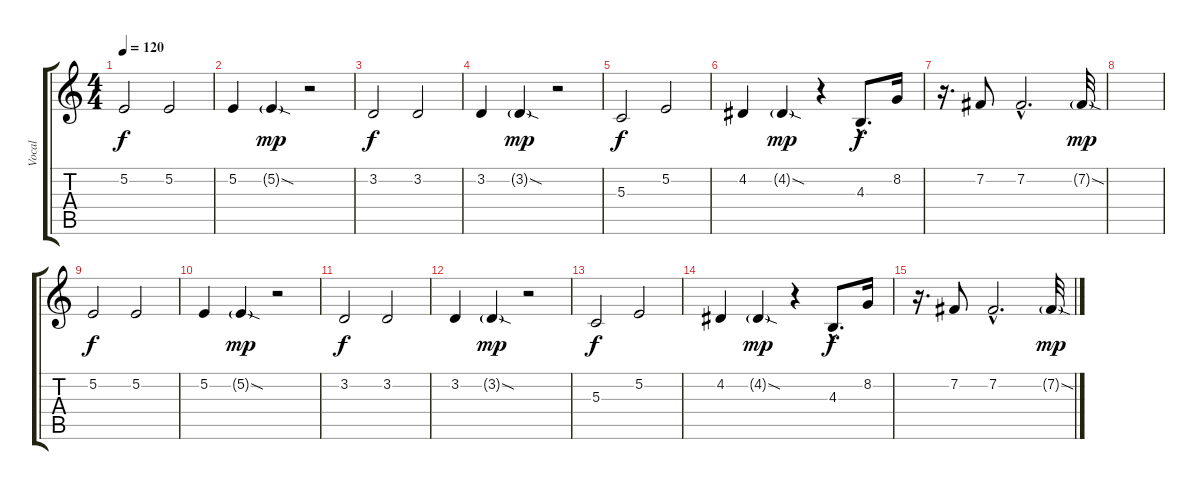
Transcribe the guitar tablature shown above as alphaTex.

\track ("Vocal" "Vocal") {instrument choiraahs}
\staff {score tabs}
\tuning (E4 B3 G3 D3 A2 E2) {hide}
\ts (4 4)
\section ("" "")
\tempo 120
\clef g2
\ks c
5.2.2{dy f} 5.2.2 |
5.2.4 5.2{sod g}.4{dy mp} r.2 |
3.2.2{dy f} 3.2.2 |
3.2.4 3.2{sod g}.4{dy mp} r.2 |
5.3.2{dy f} 5.2.2 |
4.2.4 4.2{sod g}.4{dy mp} r.4 4.3{hac}.8{d dy f} 8.2.16 |
r.16{d} 7.2.8 7.2{hac}.2{d} 7.2{sod g}.32{dy mp} |
|
5.2.2{dy f} 5.2.2 |
5.2.4 5.2{sod g}.4{dy mp} r.2 |
3.2.2{dy f} 3.2.2 |
3.2.4 3.2{sod g}.4{dy mp} r.2 |
5.3.2{dy f} 5.2.2 |
4.2.4 4.2{sod g}.4{dy mp} r.4 4.3{hac}.8{d dy f} 8.2.16 |
r.16{d} 7.2.8 7.2{hac}.2{d} 7.2{sod g}.32{dy mp}
